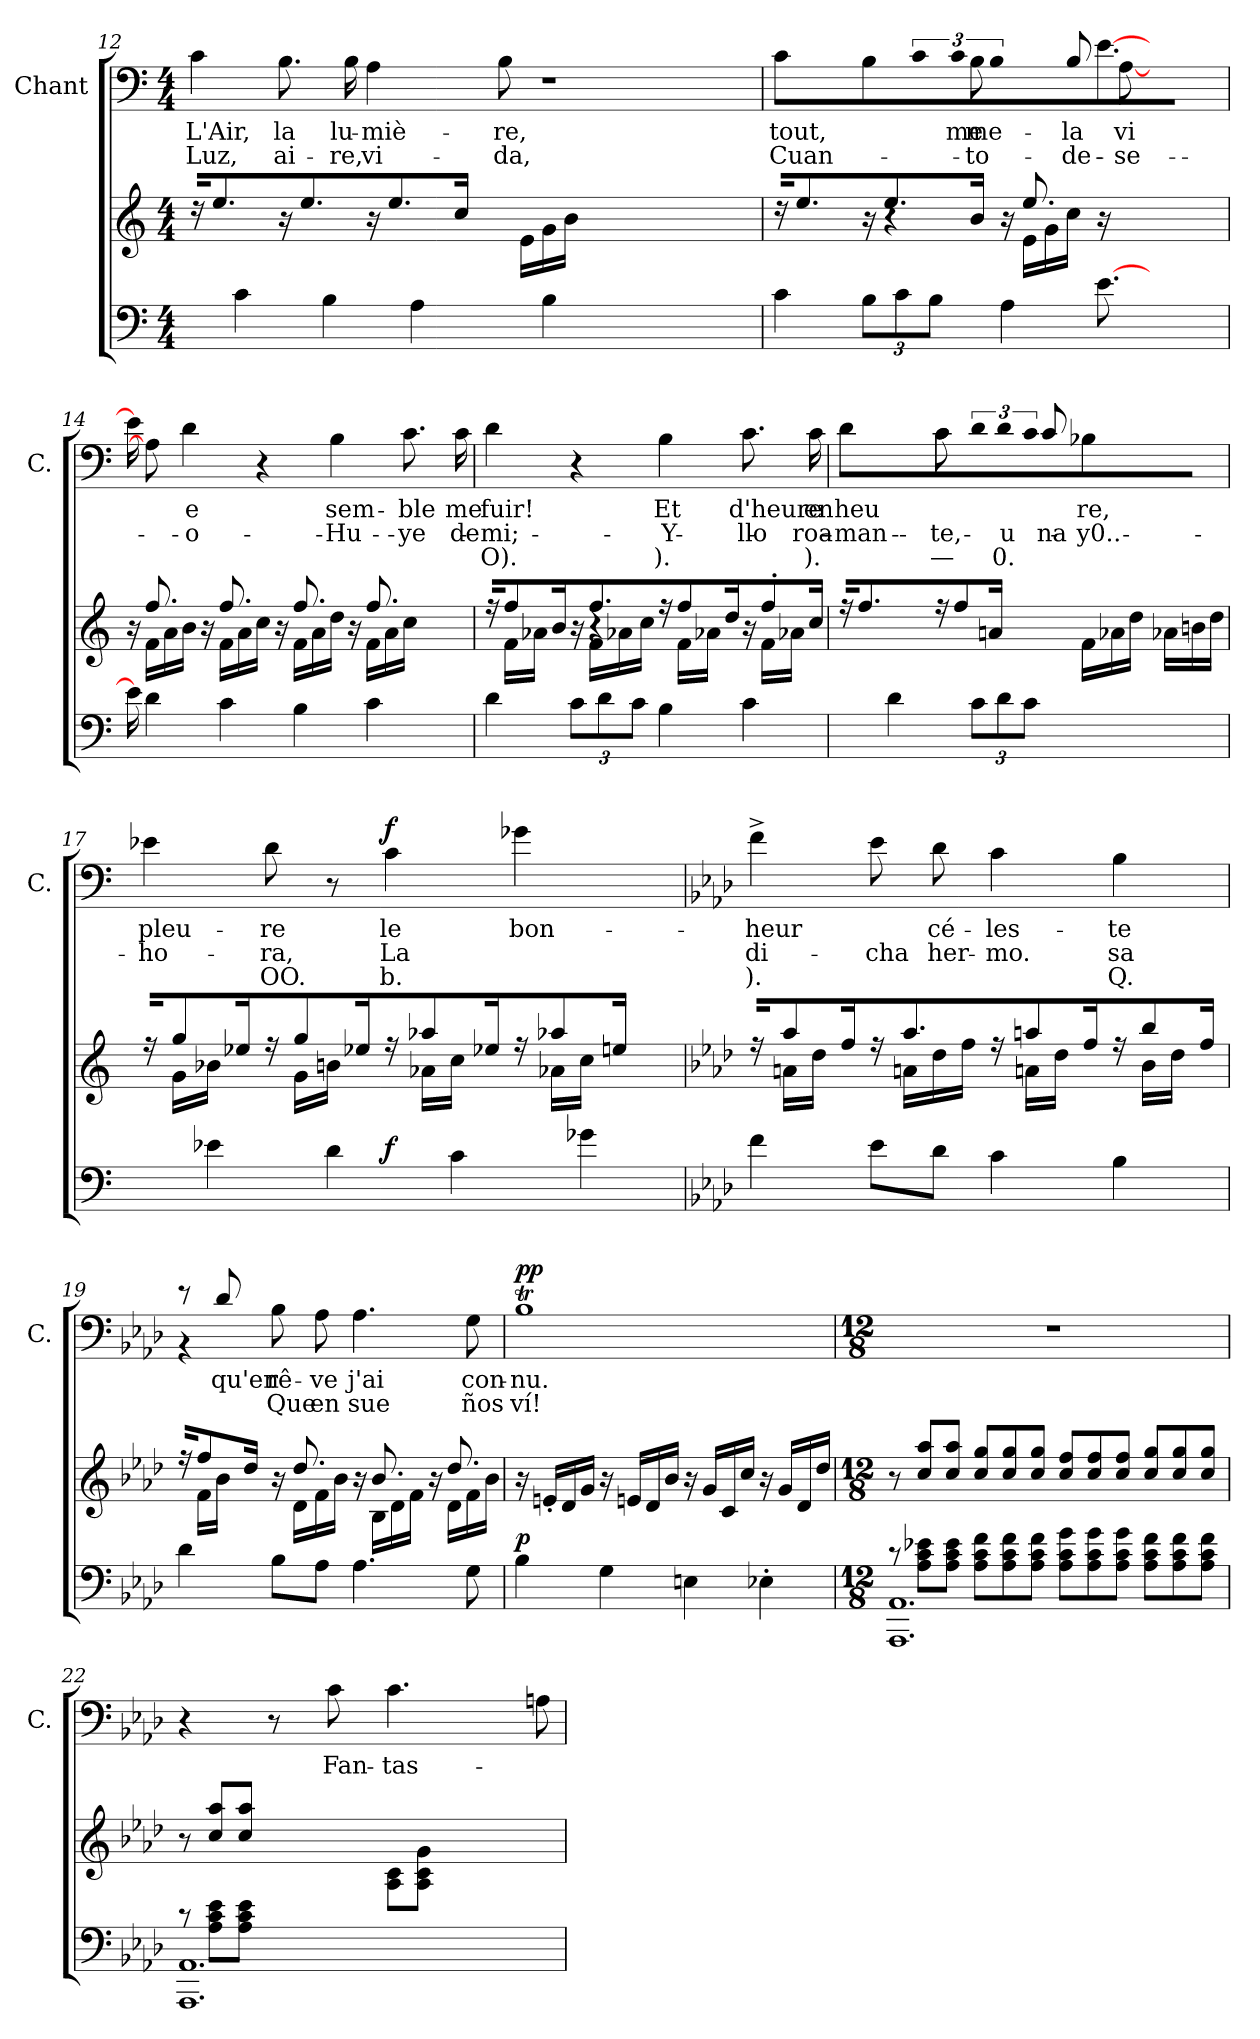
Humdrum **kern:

**kern	**dynam	**kern	**kern	**text	**text	**text	**dynam
*part3	*part3	*part2	*part1	*part1	*part1	*part1	*part1
*staff3	*staff3	*staff2	*staff1	*staff1	*staff1	*staff1	*staff1
*	*	*	*I"Chant	*	*	*	*
*	*	*	*I'C.	*	*	*	*
*clefF4	*	*clefG2	*clefF4	*	*	*	*
*k[]	*	*k[]	*k[]	*	*	*	*
*M4/4	*	*M4/4	*M4/4	*	*	*	*
=12	=12	=12	=12	=12	=12	=12	=12
*	*	*^	*	*	*	*	*
8ryy	.	16r	16ryy	4ci\	L'Air,	Luz,	.	.
.	.	8.eei/	16ej\LL	.	.	.	.	.
4cZ\	.	.	16gj\	.	.	.	.	.
.	.	.	16aj\JJ	.	.	.	.	.
.	.	16r	16ryy	8.Bi\	la	ai-	.	.
.	.	8.eei/	16ej\LL	.	.	.	.	.
4BZ\	.	.	16gj\	.	.	.	.	.
.	.	.	16bj\JJ	16Bi\	lu-	re,	.	.
.	.	16r	16ryy	4Ai\	miè-	vi-	.	.
.	.	8.eei/	8ryy	.	.	.	.	.
4AZ\	.	.	.	.	.	.	.	.
.	.	.	16gj\JJ	.	.	.	.	.
.	.	16cci\JJ	8ryy	8ryy	.	.	.	.
.	.	8.ryy	.	.	.	.	.	.
8ryy	.	.	16ryy	8Bi\	re,	da,	.	.
.	.	.	16ej\LL	.	.	.	.	.
4Bj\	.	1ryy	16gV\	1r	.	.	.	.
.	.	.	16bV\JJ	.	.	.	.	.
.	.	.	2..ryy	.	.	.	.	.
8ryy	.	.	.	.	.	.	.	.
2ryy	.	.	.	.	.	.	.	.
8ryy	.	.	.	.	.	.	.	.
!!LO:LB:g=z
=13	=13	=13	=13	=13	=13	=13	=13	=13
*	*	*	*^	*	*	*	*	*
*	*	*	*	*	*^	*	*	*	*
4cZ\	.	16r	16ryy	16ryy	4ci\	4ryy	tout,	Cuan-	.	.
.	.	8.eei/	16ej\LL	16ryy	.	.	.	.	.	.
.	.	.	16gj\	16ryy	.	.	.	.	.	.
.	.	.	16aj\JJ	16ryy	.	.	.	.	.	.
12BZ\L	.	16r	16ryy	16ryy	8Bi/	16ryy	.	.	.	.
.	.	8.eei/	16ej\JJ	4r	.	16ryy	.	.	.	.
12cZ\	.	.	.	.	.	.	.	.	.	.
!	!	!	!	!	!LO:N:vis=8	!	!	!	!	!
.	.	.	16ryy	.	12ci\J	16ryy	.	.	.	.
12BZ\J	.	.	.	.	.	.	.	.	.	.
.	.	.	16gj\JJ	.	.	16ryy	.	.	.	.
!	!	!	!	!	!LO:N:vis=8	!	!	!	!	!
.	.	.	.	.	12ci/	.	me	.	.	.
16ryy	.	16bi\JJ	16ryy	.	.	8BZ\	me-	to	.	.
!	!	!	!	!	!LO:N:vis=8	!	!	!	!	!
.	.	.	.	.	12Bi\	.	.	.	.	.
4AZ\	.	16r	16ryy	4..ryy	.	.	.	.	.	.
.	.	8.eei/	16ej\LL	.	16ryy	16ryy	.	.	.	.
.	.	.	16gj\	.	16ryy	16ryy	.	.	.	.
.	.	.	16ccj\JJ	.	16ryy	8BZ/	la	de-	.	.
[8.ej\	.	16r	8.ryy	.	[8.eN\	.	.	.	.	.
.	.	8ryy	.	.	.	[8AZ\	vi-	se-	.	.
16ryy	.	4ryy	4ryy	4ryy	16ryy	8ryy	.	.	.	.
8.ryy	.	.	.	.	8.ryy	.	.	.	.	.
.	.	.	.	.	.	8ryy	.	.	.	.
*	*	*	*v	*v	*	*	*	*	*	*
*	*	*	*	*v	*v	*	*	*	*
=14	=14	=14	=14	=14	=14	=14	=14	=14
16ej\]	.	16r	16ryy	16eN\]	.	.	.	.
4dZ\	.	8.ffi/	16fj\LL	8AZ\]	.	.	.	.
.	.	.	16aj\	.	.	.	.	.
.	.	.	16bj\JJ	4di\	e	o	.	.
.	.	16r	16ryy	.	.	.	.	.
4cZ\	.	8.ffi/	16fj\LL	.	.	.	.	.
.	.	.	16aj\	.	.	.	.	.
.	.	.	16ccj\JJ	4r	.	.	.	.
.	.	16r	16ryy	.	.	.	.	.
4BZ\	.	8.ffi/	16fj\LL	.	.	.	.	.
.	.	.	16aj\	.	.	.	.	.
.	.	.	16ddj\JJ	4Bi\	sem-	Hu-	.	.
.	.	16r	16ryy	.	.	.	.	.
4cZ\	.	8.ffi/	16fj\LL	.	.	.	.	.
.	.	.	16aj\	.	.	.	.	.
.	.	.	16ccj\JJ	8.ci\	ble	ye	.	.
.	.	8.ryy	8.ryy	.	.	.	.	.
8ryy	.	.	.	.	.	.	.	.
.	.	.	.	16ci\	me	de	.	.
!!LO:PB:g=z
=15	=15	=15	=15	=15	=15	=15	=15	=15
*	*	*	*^	*	*	*	*	*
4dZ\	.	16r	16ryy	16ryy	4di\	fuir!	mi;	O).	.
.	.	8ffi/	16fj\LL	16ryy	.	.	.	.	.
.	.	.	16a-Xj\JJ	16ryy	.	.	.	.	.
.	.	16bi\JJ	16ryy	16ryy	.	.	.	.	.
12cZ\L	.	16r	16ryy	16ryy	4r	.	.	.	.
.	.	8.ffi/	16fj\LL	4r	.	.	.	.	.
12dZ\	.	.	.	.	.	.	.	.	.
.	.	.	16a-Xj\	.	.	.	.	.	.
12cZ\J	.	.	.	.	.	.	.	.	.
.	.	.	16ccj\JJ	.	.	.	.	.	.
4BZ\	.	16r	16ryy	.	4Bi\	Et	Y	).	.
.	.	8ffi/	16fj\LL	4..ryy	.	.	.	.	.
.	.	.	16a-Xj\JJ	.	.	.	.	.	.
.	.	16ddi\JJ	16ryy	.	.	.	.	.	.
4cZ\	.	16r	16ryy	.	8.ci\	d'heure	llo	.	.
.	.	8ff'>i/	16fj\LL	.	.	.	.	.	.
.	.	.	16a-Xj\JJ	.	.	.	.	.	.
.	.	16cci\JJ	16ryy	.	16ci\	en	roa-	).	.
*	*	*	*v	*v	*	*	*	*	*
=16	=16	=16	=16	=16	=16	=16	=16	=16
*	*	*	*	*^	*	*	*	*
8ryy	.	16r	16ryy	4di\	16ryy	heu-	man-	.	.
.	.	8.ffi/	16fj\LL	.	16ryy	.	.	.	.
4dZ\	.	.	16a-Xj\	.	16ryy	.	.	.	.
.	.	.	16b-Xj\JJ	.	16ryy	.	.	.	.
.	.	16r	16ryy	8ci/J	8cZ\	--	te,	—	.
.	.	8ffi/	16fj\JJ	.	.	.	.	.	.
!	!	!	!	!LO:N:vis=8	!	!	!	!	!
12cZ\L	.	.	16ryy	12di\	16ryy	.	.	.	.
.	.	16ani\JJ	8ryy	.	8ryy	.	.	.	.
!	!	!	!	!LO:N:vis=8	!	!	!	!	!
12dZ\	.	.	.	12di/J	.	--	u-	0.	.
.	.	2ryy	.	.	.	.	.	.	.
!	!	!	!	!LO:N:vis=8	!	!	!	!	!
12cZ\J	.	.	.	12ci\	.	.	.	.	.
.	.	.	16ryy	.	8cZ/	--	na	.	.
4.ryy	.	.	16ryy	4.ryy	.	.	.	.	.
.	.	.	16fj\LL	.	4B-XZ\	re,	y0..	.	.
.	.	.	16a-Xj\	.	.	.	.	.	.
.	.	.	16ddj\JJ	.	.	.	.	.	.
.	.	.	16ryy	.	.	.	.	.	.
.	.	.	16a-Xj\LL	.	16ryy	.	.	.	.
8ryy	.	8ryy	16bV\	8ryy	8ryy	.	.	.	.
.	.	.	16ddV\JJ	.	.	.	.	.	.
*	*	*	*	*v	*v	*	*	*	*
!!LO:LB:g=z
=17	=17	=17	=17	=17	=17	=17	=17	=17
*^	*	*	*	*	*	*	*	*
8ryy	2ryy	.	16r	16ryy	4e-Xi\	pleu-	ho-	.	.
.	.	.	8ggi/	16gj\LL	.	.	.	.	.
4e-XZ\	.	.	.	16b-Xj\JJ	.	.	.	.	.
.	.	.	16ee-Xi\JJ	16ryy	.	.	.	.	.
.	.	.	16r	16ryy	8di\	re	ra,	OO.	.
.	.	.	8ggi/	16gj\LL	.	.	.	.	.
4dZ\	.	.	.	16bnj\JJ	8r	.	.	.	.
.	.	.	16ee-Xi\JJ	16ryy	.	.	.	.	.
!	!	!LO:DY:a	!	!	!	!	!	!	!LO:DY:a
.	2ryy	f	16r	16ryy	4ci\	le	La	b.	f
.	.	.	8aa-Xi/	16a-Xj\LL	.	.	.	.	.
4cZ\	.	.	.	16ccj\JJ	.	.	.	.	.
.	.	.	16ee-Xi\JJ	16ryy	.	.	.	.	.
.	.	.	16r	16ryy	4g-Xi\	bon-	.	.	.
.	.	.	8aa-Xi/	16a-Xj\LL	.	.	.	.	.
4g-XZ\	.	.	.	16ccj\JJ	.	.	.	.	.
.	.	.	16eeni\JJ	16ryy	.	.	.	.	.
.	8ryy	.	8ryy	8ryy	8ryy	.	.	.	.
*v	*v	*	*	*	*	*	*	*	*
=18	=18	=18	=18	=18	=18	=18	=18	=18
*k[b-e-a-d-]	*	*k[b-e-a-d-]	*	*k[b-e-a-d-]	*	*	*	*
4fZ\	.	16r	16ryy	4f^>i\	heur	di-	).	.
.	.	8aa-i/	16anj\LL	.	.	.	.	.
.	.	.	16dd-j\JJ	.	.	.	.	.
.	.	16ffi\JJ	16ryy	.	.	.	.	.
8e-Z\L	.	16r	16ryy	8e-i\	.	cha	.	.
.	.	8.aa-i/	16anj\LL	.	.	.	.	.
8d-Z\J	.	.	16dd-j\	8d-i\	cé-	her-	.	.
.	.	.	16ffj\JJ	.	.	.	.	.
4cZ\	.	16r	16ryy	4ci\	les-	mo.	.	.
.	.	8aani/	16anj\LL	.	.	.	.	.
.	.	.	16dd-j\JJ	.	.	.	.	.
.	.	16ffi\JJ	16ryy	.	.	.	.	.
4B-Z\	.	16r	16ryy	4B-i\	te	sa	Q.	.
.	.	8bb-i/	16b-j\LL	.	.	.	.	.
.	.	.	16dd-j\JJ	.	.	.	.	.
.	.	16ffi\JJ	16ryy	.	.	.	.	.
!!LO:LB:g=z
=19	=19	=19	=19	=19	=19	=19	=19	=19
*	*	*	*	*^	*	*	*	*
4d-Z\	.	16r	16ryy	8r	4r	.	.	.	.
.	.	8ffi/	16fj\LL	.	.	.	.	.	.
.	.	.	16b-j\JJ	8d-i/	.	qu'en	.	.	.
.	.	16dd-i\JJ	16ryy	.	.	.	.	.	.
8B-Z\L	.	16r	16ryy	8B-i\	2.ryy	rê-	Que	.	.
.	.	8.dd-i/	16d-j\LL	.	.	.	.	.	.
8A-Z\J	.	.	16fj\	8A-i\	.	ve	en	.	.
.	.	.	16b-j\JJ	.	.	.	.	.	.
4.A-Z\	.	16r	16ryy	4.A-i\	.	j'ai	sue	.	.
.	.	8.b-i/	16B-j\LL	.	.	.	.	.	.
.	.	.	16d-j\	.	.	.	.	.	.
.	.	.	16fj\JJ	.	.	.	.	.	.
.	.	16r	16ryy	.	.	.	.	.	.
.	.	8.dd-i/	16d-j\LL	.	.	.	.	.	.
8GZ\	.	.	16fj\	8Gi\	.	con-	ños	.	.
.	.	.	16b-j\JJ	.	.	.	.	.	.
*	*	*v	*v	*	*	*	*	*	*
*	*	*	*v	*v	*	*	*	*
=20	=20	=20	=20	=20	=20	=20	=20
*	*	*^	*	*	*	*	*
!	!LO:DY:a	!	!	!	!	!	!	!LO:DY:a
*	*	*v	*v	*	*	*	*	*
4B-Z\	p	16r	1B-Ti/	nu.	ví!	.	pp
.	.	16en'>'>'>i/LL	.	.	.	.	.
.	.	16d-i/	.	.	.	.	.
.	.	16gi/JJ	.	.	.	.	.
4GZ\	.	16r	.	.	.	.	.
.	.	16eni/LL	.	.	.	.	.
.	.	16d-i/	.	.	.	.	.
.	.	16b-i/JJ	.	.	.	.	.
4EnZ\	.	16r	.	.	.	.	.
.	.	16gi/LL	.	.	.	.	.
.	.	16ci/	.	.	.	.	.
.	.	16cci/JJ	.	.	.	.	.
4E-X'<Z\	.	16r	.	.	.	.	.
.	.	16gi/LL	.	.	.	.	.
.	.	16d-i/	.	.	.	.	.
.	.	16dd-i/JJ	.	.	.	.	.
!!LO:LB:g=z
=21	=21	=21	=21	=21	=21	=21	=21
*M12/8	*	*M12/8	*M12/8	*	*	*	*
*^	*	*	*	*	*	*	*
8r	1.AAA-j/ 1.AA-j/	.	8r	1.r	.	.	.	.
8e-XZ\ 8cZ\ 8A-Z\L	.	.	8aa-i/ 8cci/L	.	.	.	.	.
8A-Z\ 8cZ\ 8e-Z\J	.	.	8aa-i/ 8cci/J	.	.	.	.	.
8A-Z\ 8cZ\ 8fZ\L	.	.	8ggi/ 8cci/L	.	.	.	.	.
8A-Z\ 8cZ\ 8fZ\	.	.	8ggi/ 8cci/	.	.	.	.	.
8A-Z\ 8cZ\ 8fZ\J	.	.	8ggi/ 8cci/J	.	.	.	.	.
8A-Z\ 8cZ\ 8gZ\L	.	.	8ffi/ 8cci/L	.	.	.	.	.
8A-Z\ 8cZ\ 8gZ\	.	.	8ffi/ 8cci/	.	.	.	.	.
8A-Z\ 8cZ\ 8gZ\J	.	.	8ffi/ 8cci/J	.	.	.	.	.
8A-Z\ 8cZ\ 8fZ\L	.	.	8ggi/ 8cci/L	.	.	.	.	.
8A-Z\ 8cZ\ 8fZ\	.	.	8ggi/ 8cci/	.	.	.	.	.
8A-Z\ 8cZ\ 8fZ\J	.	.	8ggi/ 8cci/J	.	.	.	.	.
=22	=22	=22	=22	=22	=22	=22	=22	=22
*	*	*	*^	*	*	*	*	*
8r	1.AAA-j/ 1.AA-j/	.	8r	8ryy	4r	.	.	.	.
8e-Z\ 8cZ\ 8A-Z\L	.	.	8aa-i/ 8cci/L	8ryy	.	.	.	.	.
8e-Z\ 8cZ\ 8A-Z\J	.	.	8aa-i/ 8cci/J	8ryy	8ryy	.	.	.	.
1ryy	.	.	1ryy	8ryy	8r	.	.	.	.
.	.	.	.	8ryy	8ryy	.	.	.	.
.	.	.	.	8ryy	8ci\	Fan-	.	.	.
.	.	.	.	8ryy	8ryy	.	.	.	.
.	.	.	.	8cl\ 8A-l\L	4.ci\	tas-	.	.	.
.	.	.	.	8A-l\ 8cl\ 8gl\J	.	.	.	.	.
.	.	.	.	4.ryy	.	.	.	.	.
.	.	.	.	.	8ryy	.	.	.	.
8ryy	.	.	8ryy	.	8ryy	.	.	.	.
8ryy	8ryy	.	8ryy	8ryy	8AN\	.	.	.	.
*v	*v	*	*	*	*	*	*	*	*
*	*	*v	*v	*	*	*	*	*
=	=	=	=	=	=	=	=
*-	*-	*-	*-	*-	*-	*-	*-
